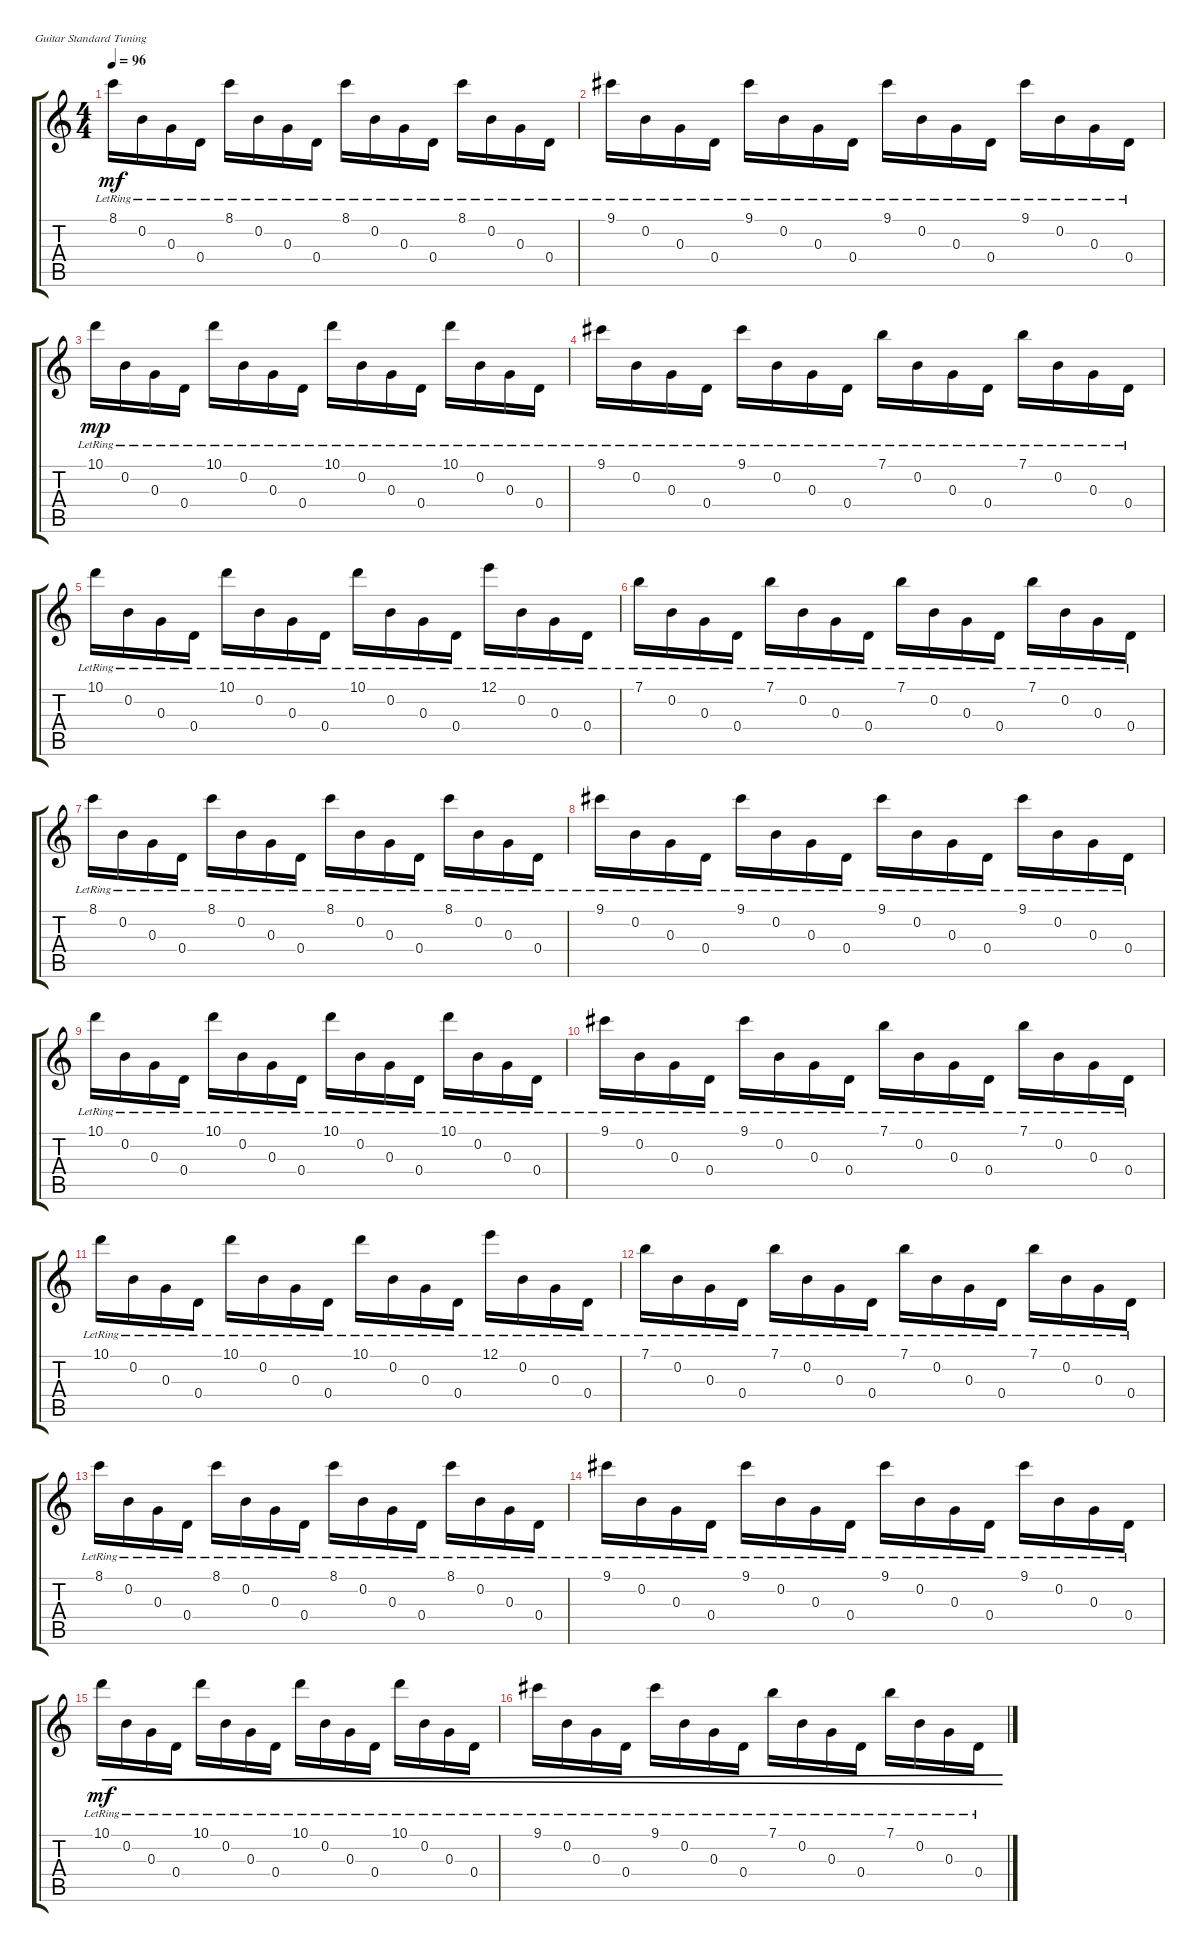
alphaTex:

\defaultSystemsLayout 4
\bracketExtendMode groupsimilarinstruments
\singleTrackTrackNamePolicy hidden
\otherSystemsTrackNameOrientation horizontal
\track ("Guitar 1" "S-Gt") {instrument acousticguitarsteel}
\staff {score tabs}
\tuning (E4 B3 G3 D3 A2 E2)
\ts (4 4)
\tempo 96
\clef g2
\scale
0.521197
\ks c
8.1{lr}.16{dy mf} 0.2{lr}.16 0.3{lr}.16 0.4{lr}.16 8.1{lr}.16 0.2{lr}.16 0.3{lr}.16 0.4{lr}.16 8.1{lr}.16 0.2{lr}.16 0.3{lr}.16 0.4{lr}.16 8.1{lr}.16 0.2{lr}.16 0.3{lr}.16 0.4{lr}.16 |
\scale
0.47896 9.1{lr}.16 0.2{lr}.16 0.3{lr}.16 0.4{lr}.16 9.1{lr}.16 0.2{lr}.16 0.3{lr}.16 0.4{lr}.16 9.1{lr}.16 0.2{lr}.16 0.3{lr}.16 0.4{lr}.16 9.1{lr}.16 0.2{lr}.16 0.3{lr}.16 0.4{lr}.16 |
\scale
0.52653 10.1{lr}.16{dy mp} 0.2{lr}.16 0.3{lr}.16 0.4{lr}.16 10.1{lr}.16 0.2{lr}.16 0.3{lr}.16 0.4{lr}.16 10.1{lr}.16 0.2{lr}.16 0.3{lr}.16 0.4{lr}.16 10.1{lr}.16 0.2{lr}.16 0.3{lr}.16 0.4{lr}.16 |
\scale
0.473485 9.1{lr}.16 0.2{lr}.16 0.3{lr}.16 0.4{lr}.16 9.1{lr}.16 0.2{lr}.16 0.3{lr}.16 0.4{lr}.16 7.1{lr}.16 0.2{lr}.16 0.3{lr}.16 0.4{lr}.16 7.1{lr}.16 0.2{lr}.16 0.3{lr}.16 0.4{lr}.16 |
\scale
0.531429 10.1{lr}.16 0.2{lr}.16 0.3{lr}.16 0.4{lr}.16 10.1{lr}.16 0.2{lr}.16 0.3{lr}.16 0.4{lr}.16 10.1{lr}.16 0.2{lr}.16 0.3{lr}.16 0.4{lr}.16 12.1{lr}.16 0.2{lr}.16 0.3{lr}.16 0.4{lr}.16 |
\scale
0.468661 7.1{lr}.16 0.2{lr}.16 0.3{lr}.16 0.4{lr}.16 7.1{lr}.16 0.2{lr}.16 0.3{lr}.16 0.4{lr}.16 7.1{lr}.16 0.2{lr}.16 0.3{lr}.16 0.4{lr}.16 7.1{lr}.16 0.2{lr}.16 0.3{lr}.16 0.4{lr}.16 |
\scale
0.534049 8.1{lr}.16 0.2{lr}.16 0.3{lr}.16 0.4{lr}.16 8.1{lr}.16 0.2{lr}.16 0.3{lr}.16 0.4{lr}.16 8.1{lr}.16 0.2{lr}.16 0.3{lr}.16 0.4{lr}.16 8.1{lr}.16 0.2{lr}.16 0.3{lr}.16 0.4{lr}.16 |
\scale
0.466131 9.1{lr}.16 0.2{lr}.16 0.3{lr}.16 0.4{lr}.16 9.1{lr}.16 0.2{lr}.16 0.3{lr}.16 0.4{lr}.16 9.1{lr}.16 0.2{lr}.16 0.3{lr}.16 0.4{lr}.16 9.1{lr}.16 0.2{lr}.16 0.3{lr}.16 0.4{lr}.16 |
10.1{lr}.16 0.2{lr}.16 0.3{lr}.16 0.4{lr}.16 10.1{lr}.16 0.2{lr}.16 0.3{lr}.16 0.4{lr}.16 10.1{lr}.16 0.2{lr}.16 0.3{lr}.16 0.4{lr}.16 10.1{lr}.16 0.2{lr}.16 0.3{lr}.16 0.4{lr}.16 |
9.1{lr}.16 0.2{lr}.16 0.3{lr}.16 0.4{lr}.16 9.1{lr}.16 0.2{lr}.16 0.3{lr}.16 0.4{lr}.16 7.1{lr}.16 0.2{lr}.16 0.3{lr}.16 0.4{lr}.16 7.1{lr}.16 0.2{lr}.16 0.3{lr}.16 0.4{lr}.16 |
10.1{lr}.16 0.2{lr}.16 0.3{lr}.16 0.4{lr}.16 10.1{lr}.16 0.2{lr}.16 0.3{lr}.16 0.4{lr}.16 10.1{lr}.16 0.2{lr}.16 0.3{lr}.16 0.4{lr}.16 12.1{lr}.16 0.2{lr}.16 0.3{lr}.16 0.4{lr}.16 |
7.1{lr}.16 0.2{lr}.16 0.3{lr}.16 0.4{lr}.16 7.1{lr}.16 0.2{lr}.16 0.3{lr}.16 0.4{lr}.16 7.1{lr}.16 0.2{lr}.16 0.3{lr}.16 0.4{lr}.16 7.1{lr}.16 0.2{lr}.16 0.3{lr}.16 0.4{lr}.16 |
8.1{lr}.16 0.2{lr}.16 0.3{lr}.16 0.4{lr}.16 8.1{lr}.16 0.2{lr}.16 0.3{lr}.16 0.4{lr}.16 8.1{lr}.16 0.2{lr}.16 0.3{lr}.16 0.4{lr}.16 8.1{lr}.16 0.2{lr}.16 0.3{lr}.16 0.4{lr}.16 |
9.1{lr}.16 0.2{lr}.16 0.3{lr}.16 0.4{lr}.16 9.1{lr}.16 0.2{lr}.16 0.3{lr}.16 0.4{lr}.16 9.1{lr}.16 0.2{lr}.16 0.3{lr}.16 0.4{lr}.16 9.1{lr}.16 0.2{lr}.16 0.3{lr}.16 0.4{lr}.16 |
10.1{lr}.16{cre dy mf} 0.2{lr}.16{cre} 0.3{lr}.16{cre} 0.4{lr}.16{cre} 10.1{lr}.16{cre} 0.2{lr}.16{cre} 0.3{lr}.16{cre} 0.4{lr}.16{cre} 10.1{lr}.16{cre} 0.2{lr}.16{cre} 0.3{lr}.16{cre} 0.4{lr}.16{cre} 10.1{lr}.16{cre} 0.2{lr}.16{cre} 0.3{lr}.16{cre} 0.4{lr}.16{cre} |
9.1{lr}.16{cre} 0.2{lr}.16{cre} 0.3{lr}.16{cre} 0.4{lr}.16{cre} 9.1{lr}.16{cre} 0.2{lr}.16{cre} 0.3{lr}.16{cre} 0.4{lr}.16{cre} 7.1{lr}.16{cre} 0.2{lr}.16{cre} 0.3{lr}.16{cre} 0.4{lr}.16{cre} 7.1{lr}.16{cre} 0.2{lr}.16{cre} 0.3{lr}.16{cre} 0.4{lr}.16{cre}
